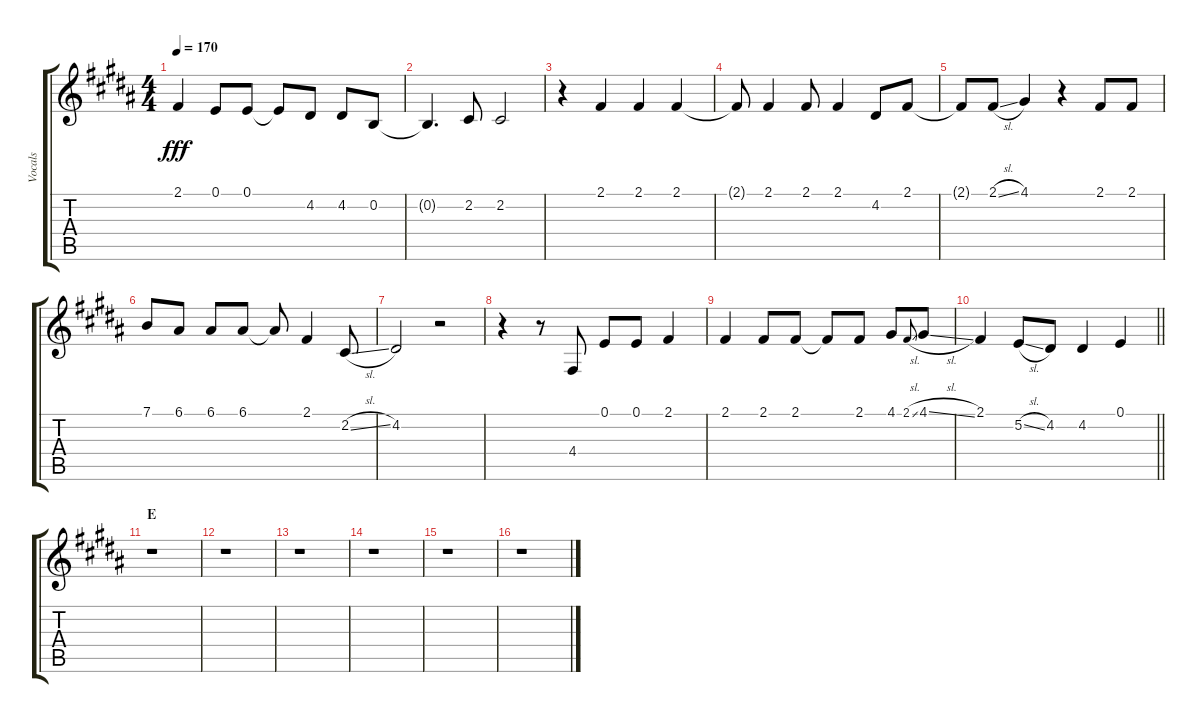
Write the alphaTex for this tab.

\track ("Vocals" "Vocals") {instrument voiceoohs}
\staff {score tabs}
\tuning (E4 B3 G3 D3 A2 E2) {hide}
\ts (4 4)
\tempo 170
\clef g2
\ks b
2.1.4{dy fff} 0.1.8 0.1.8 0.1{t}.8 4.2.8 4.2.8 0.2.8 |
0.2{t}.4{d} 2.2.8 2.2.2 |
r.4 2.1.4 2.1.4 2.1.4 |
2.1{t}.8 2.1.4 2.1.8 2.1.4 4.2.8 2.1.8 |
2.1{t}.8 2.1{sl}.8 4.1.4 r.4 2.1.8 2.1.8 |
7.1.8 6.1.8 6.1.8 6.1.8 6.1{t}.8 2.1.4 2.2{sl}.8 |
4.2.2 r.2 |
r.4 r.8 4.4.8 0.1.8 0.1.8 2.1.4 |
2.1.4 2.1.8 2.1.8 2.1{t}.8 2.1.8 4.1.8 2.1{sl}.8{gr onbeat} 4.1{sl}.8 |
\barLineRight lightlight
2.1.4 5.2{sl}.8 4.2.8 4.2.4 0.1.4 |
\section ("" "E")
r.1 |
r.1 |
r.1 |
r.1 |
r.1 |
r.1
